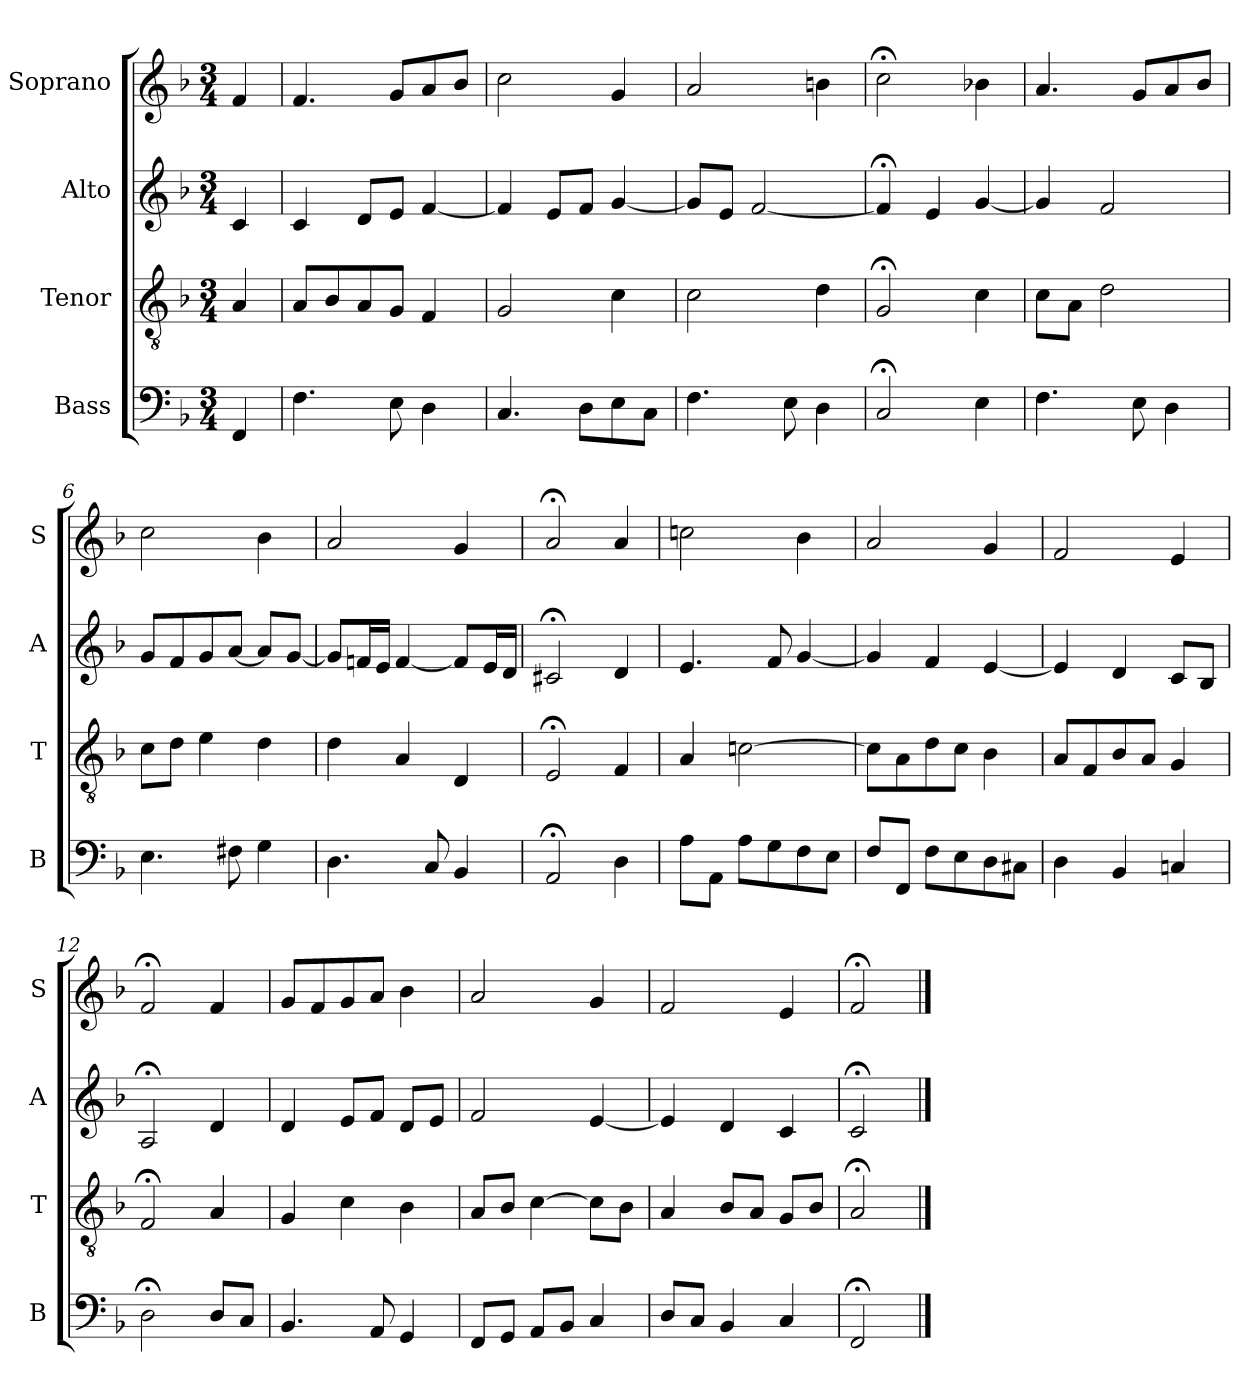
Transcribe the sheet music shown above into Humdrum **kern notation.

**kern	**kern	**kern	**kern
*part4	*part3	*part2	*part1
*staff4	*staff3	*staff2	*staff1
*I"Bass	*I"Tenor	*I"Alto	*I"Soprano
*I'B	*I'T	*I'A	*I'S
*clefF4	*clefGv2	*clefG2	*clefG2
*k[b-]	*k[b-]	*k[b-]	*k[b-]
*F:	*F:	*F:	*F:
*M3/4	*M3/4	*M3/4	*M3/4
*MM100	*MM100	*MM100	*MM100
=	=	=	=
4FF	4A	4c	4f
=1	=1	=1	=1
4.F	8AL	4c	4.f
.	8B-	.	.
.	8A	8dL	.
8E	8GJ	8eJ	8gL
4D	4F	[4f	8a
.	.	.	8b-J
=2	=2	=2	=2
4.C	2G	4f]	2cc
.	.	8eL	.
8DL	.	8fJ	.
8E	4c	[4g	4g
8CJ	.	.	.
=3	=3	=3	=3
4.F	2c	8gL]	2a
.	.	8eJ	.
.	.	[2f	.
8E	.	.	.
4D	4d	.	4bn
=4	=4	=4	=4
2C;<	2G;<	4f;<]	2cc;<
.	.	4e	.
4E	4c	[4g	4b-X
=5	=5	=5	=5
4.F	8cL	4g]	4.a
.	8AJ	.	.
.	2d	2f	.
8E	.	.	8gL
4D	.	.	8a
.	.	.	8b-J
=6	=6	=6	=6
4.E	8cL	8gL	2cc
.	8dJ	8f	.
.	4e	8g	.
8F#X	.	[8aJ	.
4G	4d	8aL]	4b-
.	.	[8gJ	.
=7	=7	=7	=7
4.D	4d	8gL]	2a
.	.	16fnL	.
.	.	16eJJ	.
.	4A	[4f	.
8C	.	.	.
4BB-	4D	8fL]	4g
.	.	16eL	.
.	.	16dJJ	.
=8	=8	=8	=8
2AA;<	2E;<	2c#X;<	2a;<
4D	4F	4d	4a
=9	=9	=9	=9
8AL	4A	4.e	2ccn
8AAJ	.	.	.
8AL	[2cn	.	.
8G	.	8f	.
8F	.	[4g	4b-
8EJ	.	.	.
=10	=10	=10	=10
8FL	8cL]	4g]	2a
8FFJ	8A	.	.
8FL	8d	4f	.
8E	8cJ	.	.
8D	4B-	[4e	4g
8C#XJ	.	.	.
=11	=11	=11	=11
4D	8AL	4e]	2f
.	8F	.	.
4BB-	8B-	4d	.
.	8AJ	.	.
4Cn	4G	8cL	4e
.	.	8B-J	.
=12	=12	=12	=12
2D;<	2F;<	2A;<	2f;<
8DL	4A	4d	4f
8CJ	.	.	.
=13	=13	=13	=13
4.BB-	4G	4d	8gL
.	.	.	8f
.	4c	8eL	8g
8AA	.	8fJ	8aJ
4GG	4B-	8dL	4b-
.	.	8eJ	.
=14	=14	=14	=14
8FFL	8AL	2f	2a
8GGJ	8B-J	.	.
8AAL	[4c	.	.
8BB-J	.	.	.
4C	8cL]	[4e	4g
.	8B-J	.	.
=15	=15	=15	=15
8DL	4A	4e]	2f
8CJ	.	.	.
4BB-	8B-L	4d	.
.	8AJ	.	.
4C	8GL	4c	4e
.	8B-J	.	.
=16	=16	=16	=16
2FF;<	2A;<	2c;<	2f;<
==	==	==	==
*-	*-	*-	*-
